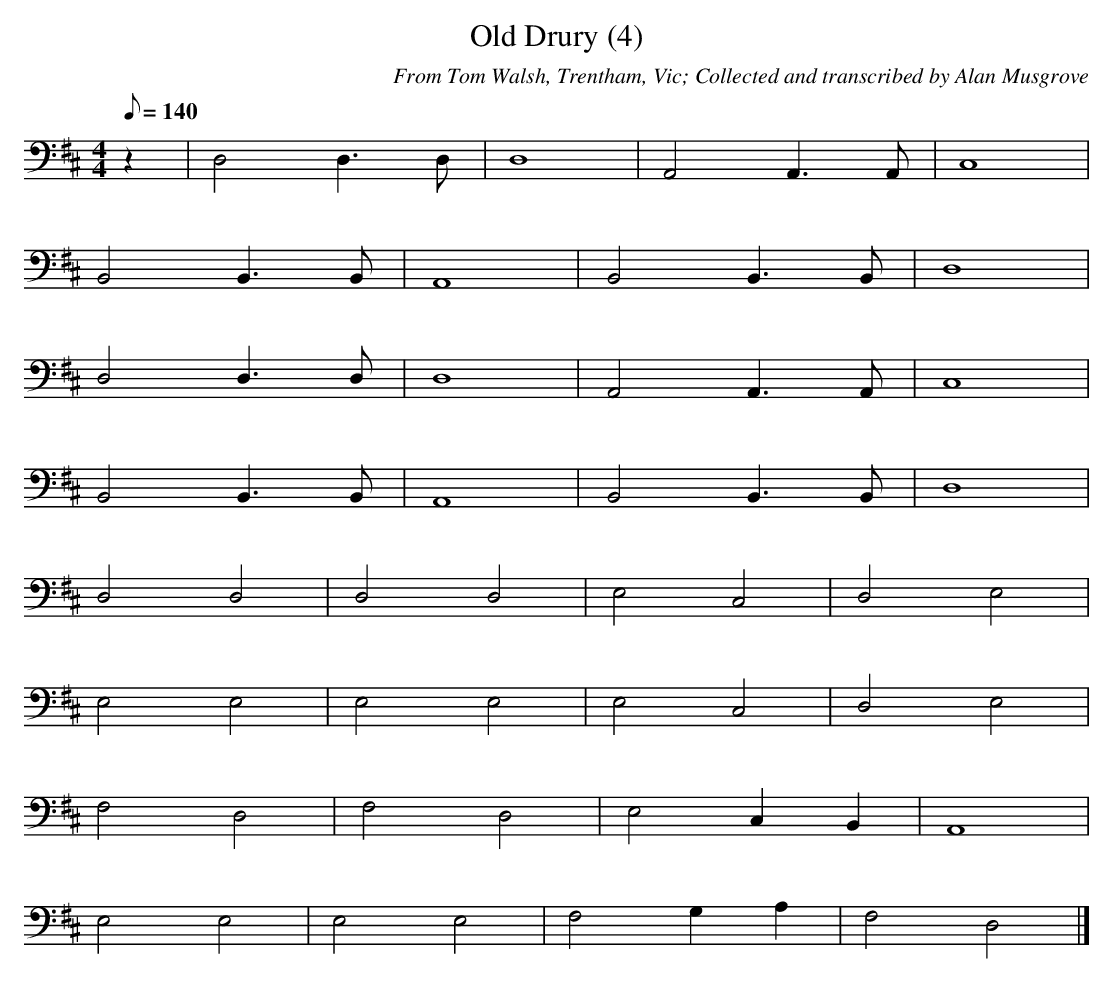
X:1
T:Old Drury (4)
C:From Tom Walsh, Trentham, Vic; Collected and transcribed by Alan Musgrove
M:4/4
L:1/8
Q:140
K:D
z2|D,4D,3D,|D,8|A,,4A,,3A,,|C,8|
B,,4B,,3B,,|A,,8|B,,4B,,3B,,|D,8|
D,4D,3D,|D,8|A,,4A,,3A,,|C,8|
B,,4B,,3B,,|A,,8|B,,4B,,3B,,|D,8|
D,4D,4|D,4D,4|E,4C,4|D,4E,4|
E,4E,4|E,4E,4|E,4C,4|D,4E,4|
F,4D,4|F,4D,4|E,4C,2B,,2|A,,8|
E,4E,4|E,4E,4|F,4G,2A,2|F,4D,4|]
